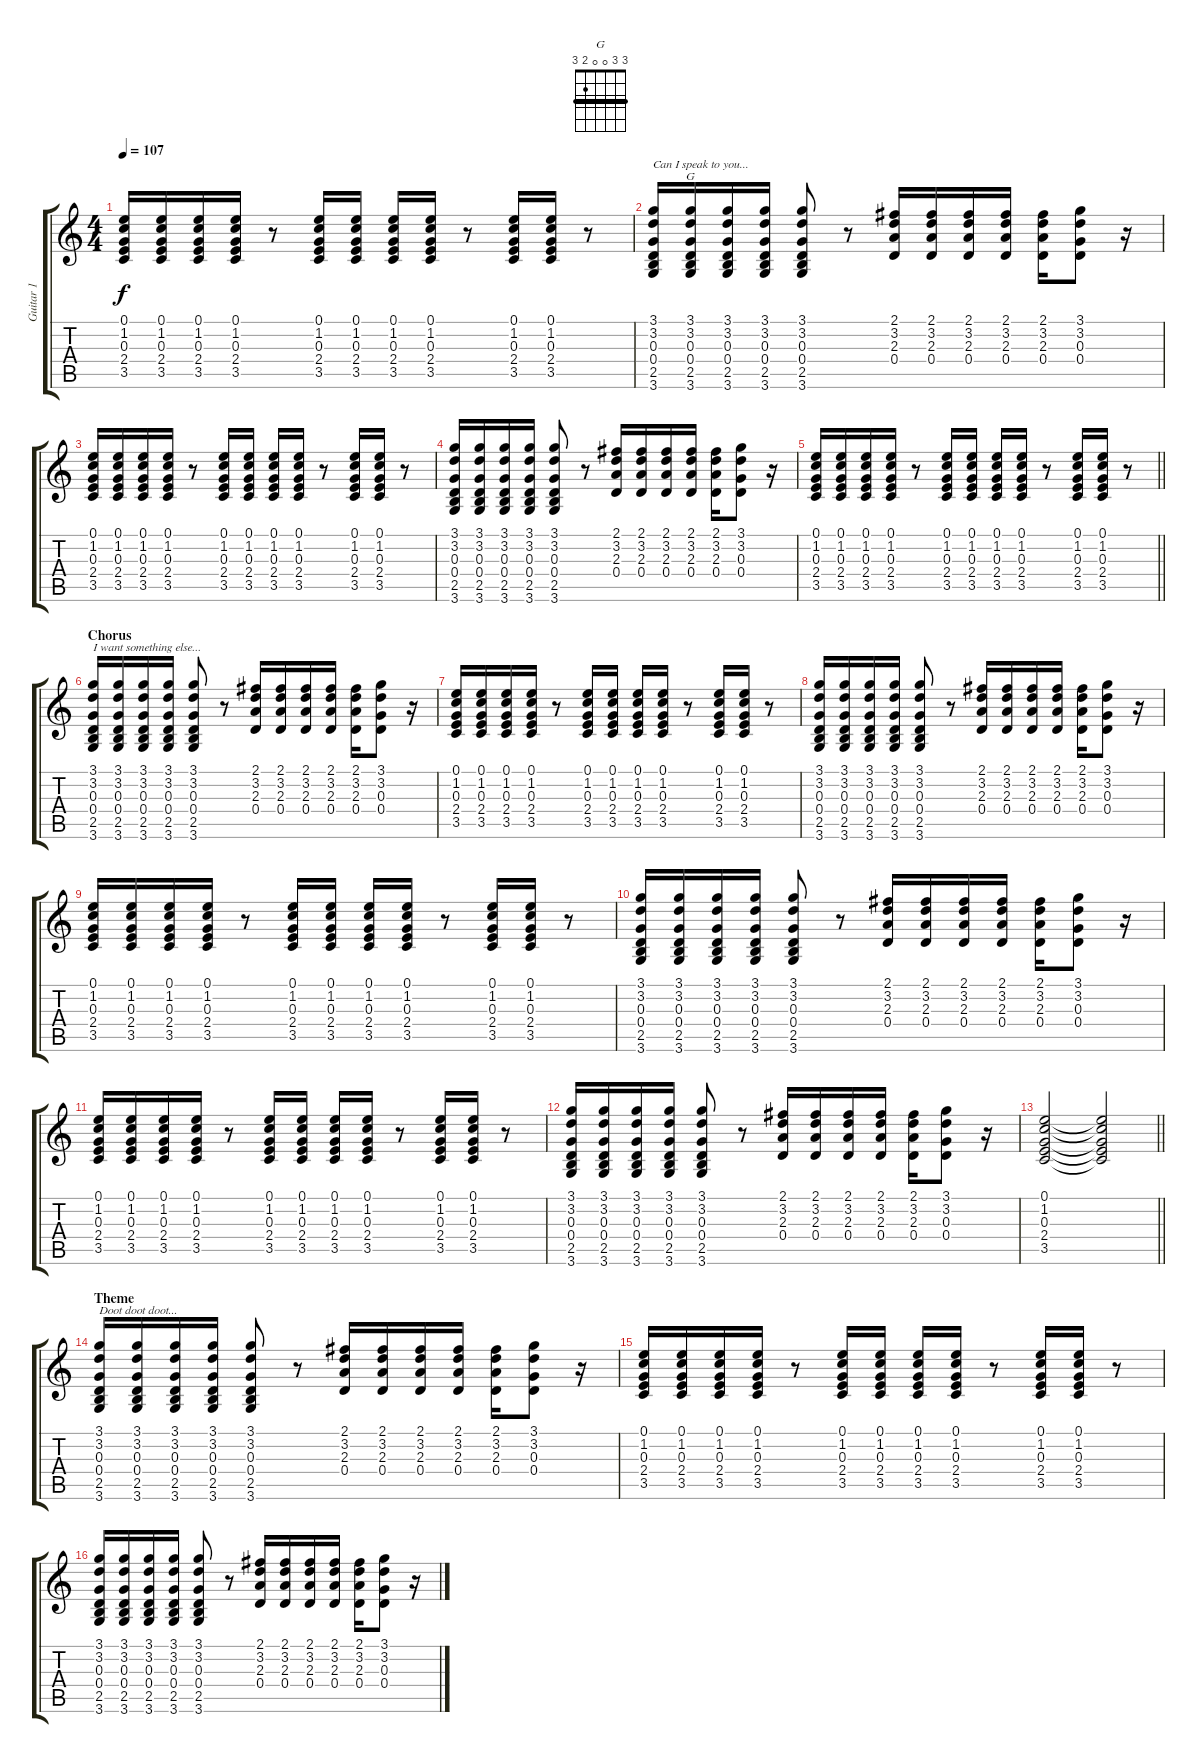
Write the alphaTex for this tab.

\track ("Guitar 1" "Guitar 1") {instrument distortionguitar}
\staff {score tabs}
\tuning (E4 B3 G3 D3 A2 E2) {hide}
\chord ("G" 3 3 0 0 2 3) {barre 3}
\ts (4 4)
\tempo 107
\clef g2
\ks c
(0.1 1.2 0.3 2.4 3.5).16{dy f} (0.1 1.2 0.3 2.4 3.5).16 (0.1 1.2 0.3 2.4 3.5).16 (0.1 1.2 0.3 2.4 3.5).16 r.8 (0.1 1.2 0.3 2.4 3.5).16 (0.1 1.2 0.3 2.4 3.5).16 (0.1 1.2 0.3 2.4 3.5).16 (0.1 1.2 0.3 2.4 3.5).16 r.8 (0.1 1.2 0.3 2.4 3.5).16 (0.1 1.2 0.3 2.4 3.5).16 r.8 |
(3.1 3.2 0.3 0.4 2.5 3.6).16{txt "Can I speak to you..." volume 13 instrument distortionguitar} (3.1 3.2 0.3 0.4 2.5 3.6).16{ch "G"} (3.1 3.2 0.3 0.4 2.5 3.6).16 (3.1 3.2 0.3 0.4 2.5 3.6).16 (3.1 3.2 0.3 0.4 2.5 3.6).8 r.8 (2.1 3.2 2.3 0.4).16{instrument electricguitarmuted} (2.1 3.2 2.3 0.4).16 (2.1 3.2 2.3 0.4).16 (2.1 3.2 2.3 0.4).16 (2.1 3.2 2.3 0.4).16 (3.1 3.2 0.3 0.4).8 r.16 |
(0.1 1.2 0.3 2.4 3.5).16 (0.1 1.2 0.3 2.4 3.5).16 (0.1 1.2 0.3 2.4 3.5).16 (0.1 1.2 0.3 2.4 3.5).16 r.8 (0.1 1.2 0.3 2.4 3.5).16 (0.1 1.2 0.3 2.4 3.5).16 (0.1 1.2 0.3 2.4 3.5).16 (0.1 1.2 0.3 2.4 3.5).16 r.8 (0.1 1.2 0.3 2.4 3.5).16 (0.1 1.2 0.3 2.4 3.5).16 r.8 |
(3.1 3.2 0.3 0.4 2.5 3.6).16 (3.1 3.2 0.3 0.4 2.5 3.6).16 (3.1 3.2 0.3 0.4 2.5 3.6).16 (3.1 3.2 0.3 0.4 2.5 3.6).16 (3.1 3.2 0.3 0.4 2.5 3.6).8 r.8 (2.1 3.2 2.3 0.4).16 (2.1 3.2 2.3 0.4).16 (2.1 3.2 2.3 0.4).16 (2.1 3.2 2.3 0.4).16 (2.1 3.2 2.3 0.4).16 (3.1 3.2 0.3 0.4).8 r.16 |
\barLineRight lightlight
(0.1 1.2 0.3 2.4 3.5).16 (0.1 1.2 0.3 2.4 3.5).16 (0.1 1.2 0.3 2.4 3.5).16 (0.1 1.2 0.3 2.4 3.5).16 r.8 (0.1 1.2 0.3 2.4 3.5).16 (0.1 1.2 0.3 2.4 3.5).16 (0.1 1.2 0.3 2.4 3.5).16 (0.1 1.2 0.3 2.4 3.5).16 r.8 (0.1 1.2 0.3 2.4 3.5).16 (0.1 1.2 0.3 2.4 3.5).16 r.8 |
\section ("" "Chorus")
(3.1 3.2 0.3 0.4 2.5 3.6).16{txt "I want something else..." instrument distortionguitar} (3.1 3.2 0.3 0.4 2.5 3.6).16 (3.1 3.2 0.3 0.4 2.5 3.6).16 (3.1 3.2 0.3 0.4 2.5 3.6).16 (3.1 3.2 0.3 0.4 2.5 3.6).8 r.8 (2.1 3.2 2.3 0.4).16 (2.1 3.2 2.3 0.4).16 (2.1 3.2 2.3 0.4).16 (2.1 3.2 2.3 0.4).16 (2.1 3.2 2.3 0.4).16 (3.1 3.2 0.3 0.4).8 r.16 |
(0.1 1.2 0.3 2.4 3.5).16 (0.1 1.2 0.3 2.4 3.5).16 (0.1 1.2 0.3 2.4 3.5).16 (0.1 1.2 0.3 2.4 3.5).16 r.8 (0.1 1.2 0.3 2.4 3.5).16 (0.1 1.2 0.3 2.4 3.5).16 (0.1 1.2 0.3 2.4 3.5).16 (0.1 1.2 0.3 2.4 3.5).16 r.8 (0.1 1.2 0.3 2.4 3.5).16 (0.1 1.2 0.3 2.4 3.5).16 r.8 |
(3.1 3.2 0.3 0.4 2.5 3.6).16 (3.1 3.2 0.3 0.4 2.5 3.6).16 (3.1 3.2 0.3 0.4 2.5 3.6).16 (3.1 3.2 0.3 0.4 2.5 3.6).16 (3.1 3.2 0.3 0.4 2.5 3.6).8 r.8 (2.1 3.2 2.3 0.4).16 (2.1 3.2 2.3 0.4).16 (2.1 3.2 2.3 0.4).16 (2.1 3.2 2.3 0.4).16 (2.1 3.2 2.3 0.4).16 (3.1 3.2 0.3 0.4).8 r.16 |
(0.1 1.2 0.3 2.4 3.5).16 (0.1 1.2 0.3 2.4 3.5).16 (0.1 1.2 0.3 2.4 3.5).16 (0.1 1.2 0.3 2.4 3.5).16 r.8 (0.1 1.2 0.3 2.4 3.5).16 (0.1 1.2 0.3 2.4 3.5).16 (0.1 1.2 0.3 2.4 3.5).16 (0.1 1.2 0.3 2.4 3.5).16 r.8 (0.1 1.2 0.3 2.4 3.5).16 (0.1 1.2 0.3 2.4 3.5).16 r.8 |
(3.1 3.2 0.3 0.4 2.5 3.6).16 (3.1 3.2 0.3 0.4 2.5 3.6).16 (3.1 3.2 0.3 0.4 2.5 3.6).16 (3.1 3.2 0.3 0.4 2.5 3.6).16 (3.1 3.2 0.3 0.4 2.5 3.6).8 r.8 (2.1 3.2 2.3 0.4).16 (2.1 3.2 2.3 0.4).16 (2.1 3.2 2.3 0.4).16 (2.1 3.2 2.3 0.4).16 (2.1 3.2 2.3 0.4).16 (3.1 3.2 0.3 0.4).8 r.16 |
(0.1 1.2 0.3 2.4 3.5).16 (0.1 1.2 0.3 2.4 3.5).16 (0.1 1.2 0.3 2.4 3.5).16 (0.1 1.2 0.3 2.4 3.5).16 r.8 (0.1 1.2 0.3 2.4 3.5).16 (0.1 1.2 0.3 2.4 3.5).16 (0.1 1.2 0.3 2.4 3.5).16 (0.1 1.2 0.3 2.4 3.5).16 r.8 (0.1 1.2 0.3 2.4 3.5).16 (0.1 1.2 0.3 2.4 3.5).16 r.8 |
(3.1 3.2 0.3 0.4 2.5 3.6).16 (3.1 3.2 0.3 0.4 2.5 3.6).16 (3.1 3.2 0.3 0.4 2.5 3.6).16 (3.1 3.2 0.3 0.4 2.5 3.6).16 (3.1 3.2 0.3 0.4 2.5 3.6).8 r.8 (2.1 3.2 2.3 0.4).16 (2.1 3.2 2.3 0.4).16 (2.1 3.2 2.3 0.4).16 (2.1 3.2 2.3 0.4).16 (2.1 3.2 2.3 0.4).16 (3.1 3.2 0.3 0.4).8 r.16 |
\barLineRight lightlight
(0.1 1.2 0.3 2.4 3.5).2 (0.1{t} 1.2{t} 0.3{t} 2.4{t} 3.5{t}).2 |
\section ("" "Theme")
(3.1 3.2 0.3 0.4 2.5 3.6).16{txt "Doot doot doot..."} (3.1 3.2 0.3 0.4 2.5 3.6).16 (3.1 3.2 0.3 0.4 2.5 3.6).16 (3.1 3.2 0.3 0.4 2.5 3.6).16 (3.1 3.2 0.3 0.4 2.5 3.6).8 r.8 (2.1 3.2 2.3 0.4).16 (2.1 3.2 2.3 0.4).16 (2.1 3.2 2.3 0.4).16 (2.1 3.2 2.3 0.4).16 (2.1 3.2 2.3 0.4).16 (3.1 3.2 0.3 0.4).8 r.16 |
(0.1 1.2 0.3 2.4 3.5).16 (0.1 1.2 0.3 2.4 3.5).16 (0.1 1.2 0.3 2.4 3.5).16 (0.1 1.2 0.3 2.4 3.5).16 r.8 (0.1 1.2 0.3 2.4 3.5).16 (0.1 1.2 0.3 2.4 3.5).16 (0.1 1.2 0.3 2.4 3.5).16 (0.1 1.2 0.3 2.4 3.5).16 r.8 (0.1 1.2 0.3 2.4 3.5).16 (0.1 1.2 0.3 2.4 3.5).16 r.8 |
(3.1 3.2 0.3 0.4 2.5 3.6).16 (3.1 3.2 0.3 0.4 2.5 3.6).16 (3.1 3.2 0.3 0.4 2.5 3.6).16 (3.1 3.2 0.3 0.4 2.5 3.6).16 (3.1 3.2 0.3 0.4 2.5 3.6).8 r.8 (2.1 3.2 2.3 0.4).16 (2.1 3.2 2.3 0.4).16 (2.1 3.2 2.3 0.4).16 (2.1 3.2 2.3 0.4).16 (2.1 3.2 2.3 0.4).16 (3.1 3.2 0.3 0.4).8 r.16
